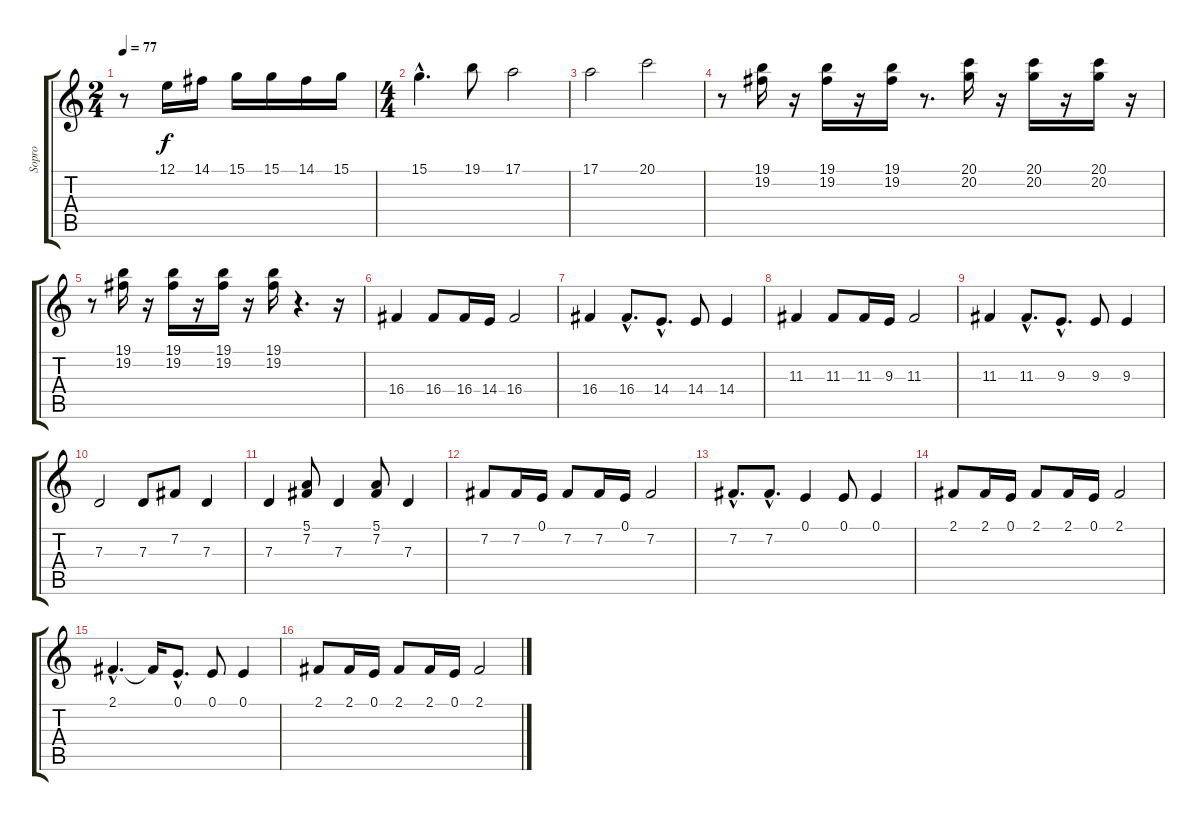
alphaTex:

\track ("Sopro" "Sopro") {instrument brasssection}
\staff {score tabs}
\tuning (E4 B3 G3 D3 A2 E2) {hide}
\ts (2 4)
\tempo 77
\clef g2
\ks c
r.8{dy f} 12.1.16 14.1.16 15.1.16 15.1.16 14.1.16 15.1.16 |
\ts (4 4)
15.1{hac}.4{d} 19.1.8 17.1.2 |
17.1.2 20.1.2 |
r.8 (19.1 19.2).16 r.16 (19.1 19.2).16 r.16 (19.1 19.2).16 r.8{d} (20.1 20.2).16 r.16 (20.1 20.2).16 r.16 (20.1 20.2).16 r.16 |
r.8 (19.1 19.2).16 r.16 (19.1 19.2).16 r.16 (19.1 19.2).16 r.16 (19.1 19.2).16 r.4{d} r.16 |
16.4.4 16.4.8 16.4.16 14.4.16 16.4.2 |
16.4.4 16.4{hac}.8{d} 14.4{hac}.8{d} 14.4.8 14.4.4 |
11.3.4 11.3.8 11.3.16 9.3.16 11.3.2 |
11.3.4 11.3{hac}.8{d} 9.3{hac}.8{d} 9.3.8 9.3.4 |
7.3.2 7.3.8 7.2.8 7.3.4 |
7.3.4 (5.1 7.2).8 7.3.4 (5.1 7.2).8 7.3.4 |
7.2.8 7.2.16 0.1.16 7.2.8 7.2.16 0.1.16 7.2.2 |
7.2{hac}.8{d} 7.2{hac}.8{d} 0.1.4 0.1.8 0.1.4 |
2.1.8 2.1.16 0.1.16 2.1.8 2.1.16 0.1.16 2.1.2 |
2.1{hac}.4{d} 2.1{t}.16 0.1{hac}.8{d} 0.1.8 0.1.4 |
2.1.8 2.1.16 0.1.16 2.1.8 2.1.16 0.1.16 2.1.2
